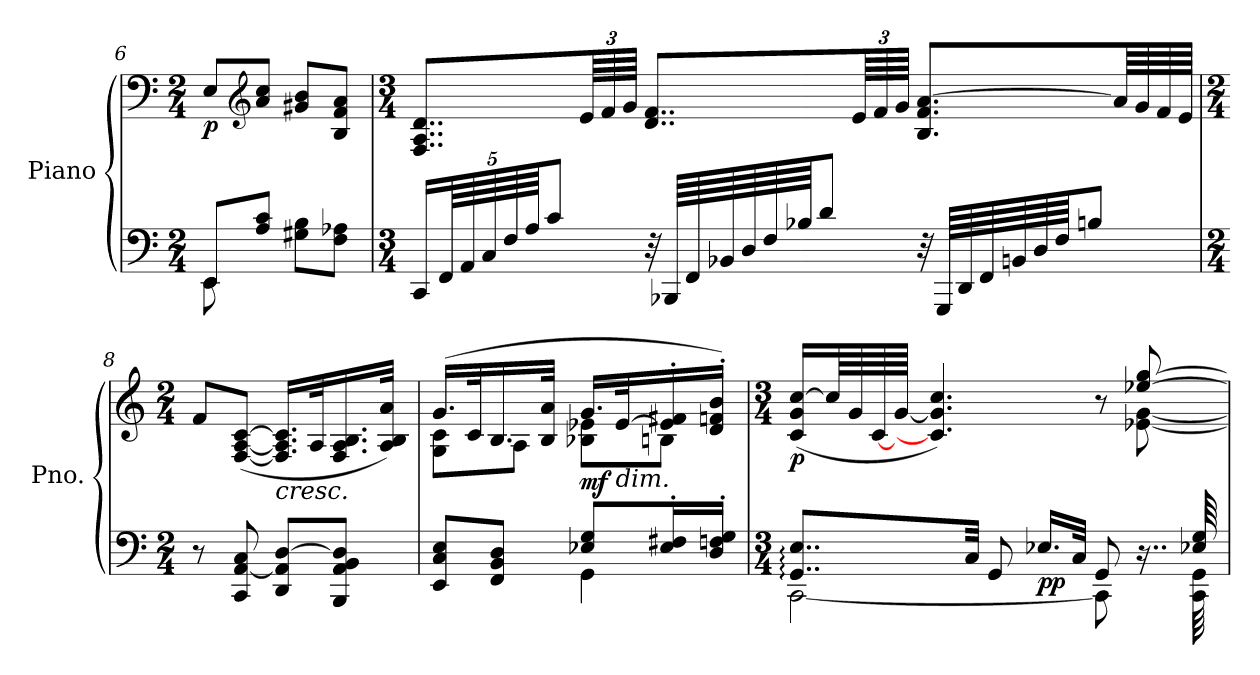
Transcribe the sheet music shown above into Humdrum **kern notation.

**kern	**kern	**dynam
*part1	*part1	*part1
*staff2	*staff1	*staff1/2
*I"Piano	*	*
*I'Pno.	*	*
!!LO:LB:g=z
*clefF4	*clefF4	*
*k[]	*k[]	*
*M2/4	*M2/4	*
=6	=6	=6
*^	*	*
!	!	!	!LO:DY:b
8EE/L	8EE\	8E/L	p
*	*	*clefG2	*
8A/ 8c/J	4.ryy	8a/ 8cc/J	.
8G#X\ 8B\L	.	8g#X/ 8b/L	.
8F\ 8A-X\J	.	8B/ 8f/ 8a/J	.
*v	*v	*	*
=7	=7	=7
*M3/4	*M3/4	*
16CC/LL	8..F/ 8..A/ 8..d/L	.
*Xbrackettup	*	*
80FF/LL	.	.
80AA/	.	.
80C/	.	.
80F/	.	.
80A/JJJ	.	.
8c/J	.	.
*	*Xbrackettup	*
.	96e/LLL	.
.	96f/	.
.	96g/JJJJ	.
32r	8..d/ 8..f/L	.
64BBB-X/LLLL	.	.
64FF/	.	.
64BB-X/	.	.
64D/	.	.
64F/	.	.
64B-X/JJJ	.	.
8d/J	.	.
.	96e/LLL	.
.	96f/	.
.	96g/JJJJ	.
32r	8.B/ 8.f/ [8.a/L	.
64GGG/LLLL	.	.
64DD/	.	.
64FF/	.	.
64BBn/	.	.
64D/	.	.
64F/JJJ	.	.
8Bn/J	.	.
.	64a/LLL]	.
.	64g/	.
.	64f/	.
.	64e/JJJJ	.
!!LO:LB:g=z
=8	=8	=8
*M2/4	*M2/4	*
8r	8f/L	.
8CC/ [8AA/ 8C/	(<[8F/ [8A/ [8c/J	.
!	!LO:TX:b:i:t=cresc.	!
8DD/ 8AA/] [8D/L	16.F/] 16.A/] 16.c/]LL	.
.	32A/K	.
8BBB/ 8AA/ 8BB/ 8D/]J	16.F/ 16.A/ 16.B/	.
.	32A/ 32B/ 32a/JJk)	.
=9	=9	=9
*^	*^	*
8EE/ 8C/ 8E/L	4ryy	(>16.g/LL	8G\ 8c\L	.
.	.	32c/K	.	.
8FF/ 8BB/ 8D/J	.	16.B/	8A\J	.
.	.	32B/ 32a/JJk	.	.
!	!	!	!	!LO:DY:b
8E-X/ 8G/L	4GG\	16.g/LL	8B-X\ 8e-X\L	mf
!	!	!LO:TX:b:i:t=dim.	!	!
.	.	[32e-/K	.	.
16E-/' 16F#X/'L	.	16e-/]' 16f#X/'	8Bn\J	.
16D/' 16Fn/' 16G/'JJ	.	16d/' 16fn/' 16b/'JJ)	.	.
=10	=10	=10	=10	=10
*M3/4	*	*M3/4	*	*
!	!	!	!	!LO:DY:b
8..GG/: 8..E/:L	[2CC\	(<16c/ 16g/ [16cc/LL	8ryy	p
.	.	64cc/LL]	.	.
.	.	64g/	.	.
.	.	[64c/	.	.
.	.	[64g/JJJJ	.	.
*	*	*v	*v	*
.	.	4.c/] 4.g/] 4.cc/)	.
32C/Jkk	.	.	.
8GG/	.	.	.
!	!	!	!LO:DY:b=2
16.E-X/LL	.	.	pp
32C/JJk	.	.	.
8GG/	8CC\]	8r	.
*	*	*MM25	*
*	*	*^	*
16..r	16..ryy	[8ee-X/ [8gg/	[8e-X\ [8g\	.
64E-X/ 64G/	64CC\ 64GG\	.	.	.
*v	*v	*	*	*
*	*v	*v	*
=	=	=
*-	*-	*-
